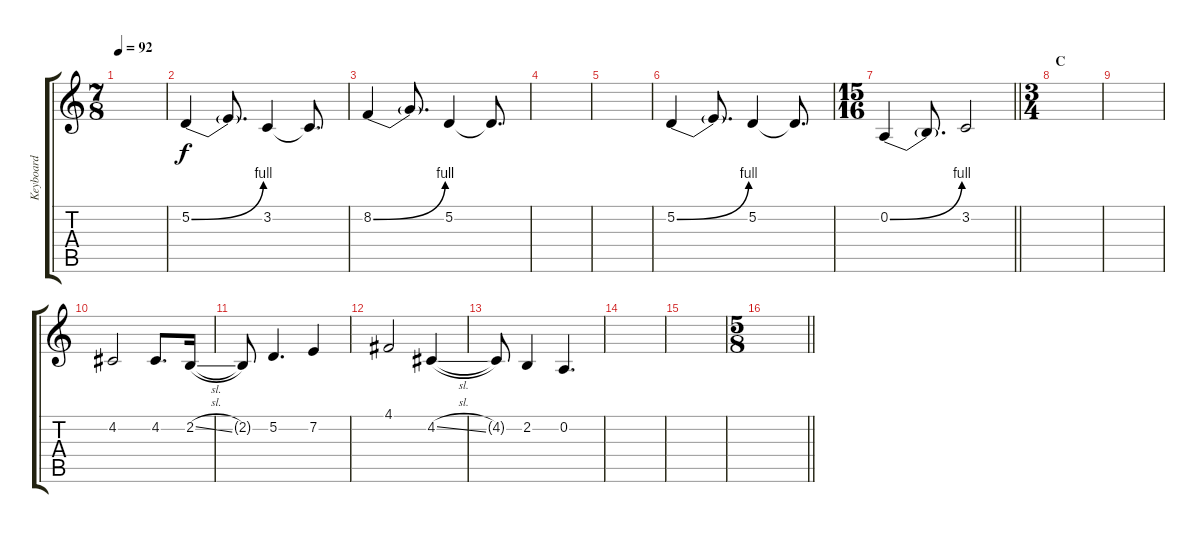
\track ("Keyboard" "Keyboard") {instrument lead2sawtooth}
\staff {score tabs}
\tuning (D4 A3 F3 C3 G2 C2) {hide}
\ts (7 8)
\tempo 92
\clef g2
\ks c
|
5.2{be (bend 0 0 60 4)}.4 5.2{t}.8{d} 3.2.4 3.2{t}.8{d} |
8.2{be (bend 0 0 60 4)}.4 8.2{t}.8{d} 5.2.4 5.2{t}.8{d} |
|
|
5.2{be (bend 0 0 60 4)}.4 5.2{t}.8{d} 5.2.4 5.2{t}.8{d} |
\ts (15 16)
\barLineRight lightlight
0.2{be (bend 0 0 60 4)}.4 0.2{t}.8{d} 3.2.2 |
\ts (3 4)
\section ("" "C")
|
|
4.2.2 4.2.8{d} 2.2{sl}.16 |
2.2{t}.8 5.2.4{d} 7.2.4 |
4.1.2 4.2{sl}.4 |
4.2{t}.8 2.2.4 0.2.4{d} |
|
|
\ts (5 8)
\barLineRight lightlight
